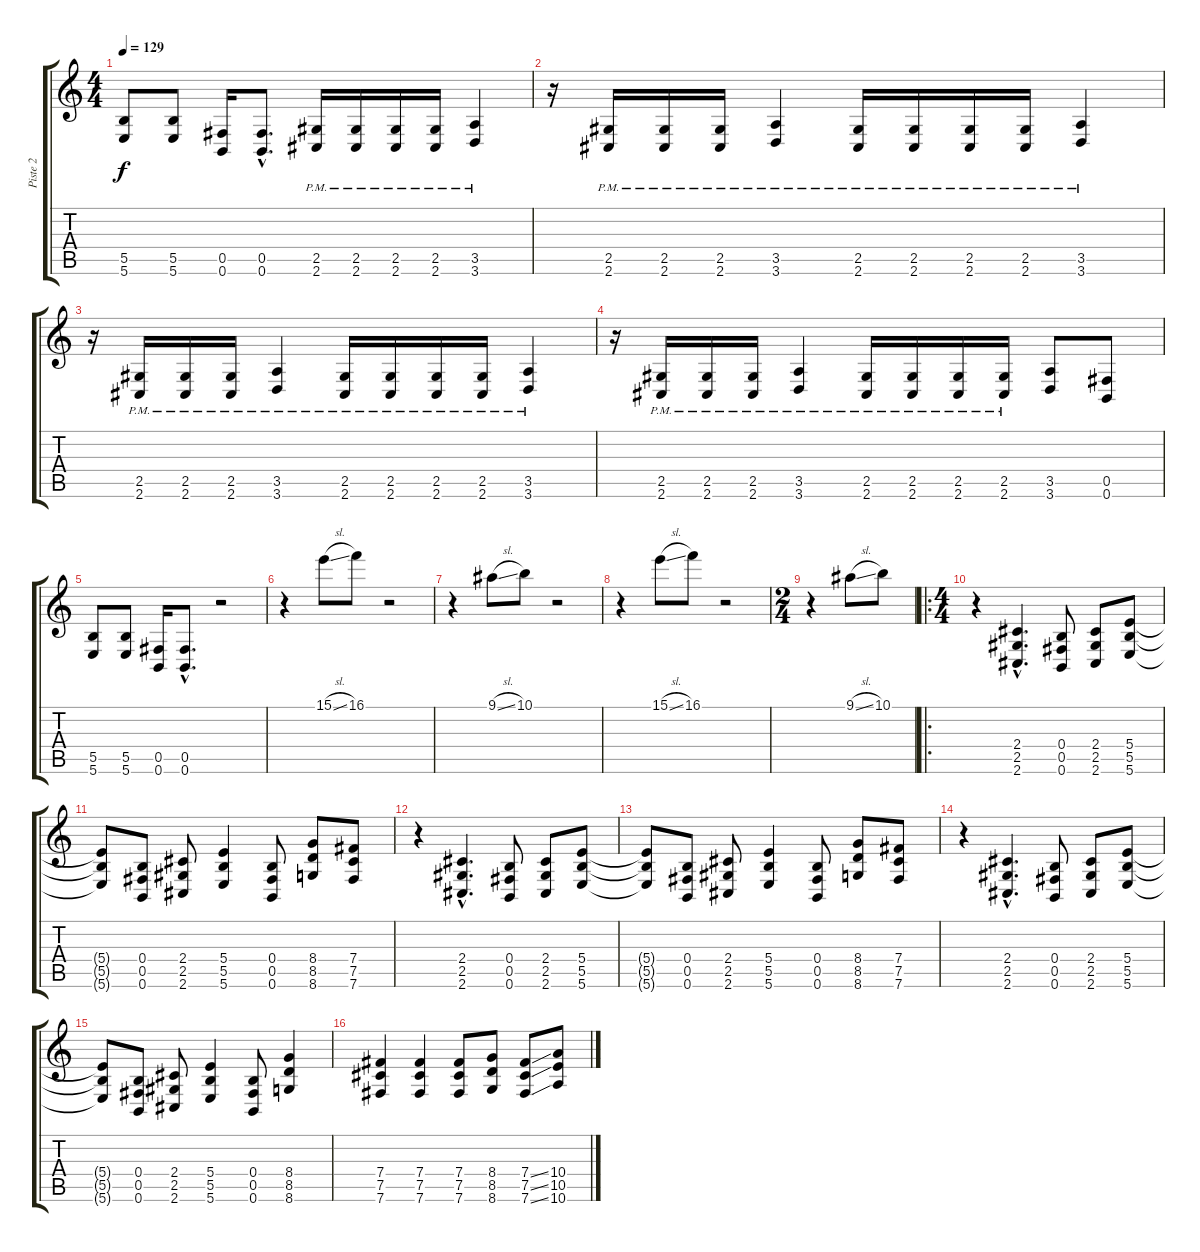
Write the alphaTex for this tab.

\track ("Piste 2" "Piste 2") {instrument distortionguitar}
\staff {score tabs}
\tuning (Db4 Ab3 E3 B2 Gb2 B1) {hide}
\ts (4 4)
\tempo 129
\clef g2
\ks c
(5.5 5.6).8{dy f} (5.5 5.6).8 (0.5 0.6).16 (0.5{hac} 0.6{hac}).8{d} (2.5{pm} 2.6{pm}).16 (2.5{pm} 2.6{pm}).16 (2.5{pm} 2.6{pm}).16 (2.5{pm} 2.6{pm}).16 (3.5{pm} 3.6{pm}).4 |
r.16 (2.5{pm} 2.6{pm}).16 (2.5{pm} 2.6{pm}).16 (2.5{pm} 2.6{pm}).16 (3.5{pm} 3.6{pm}).4 (2.5{pm} 2.6{pm}).16 (2.5{pm} 2.6{pm}).16 (2.5{pm} 2.6{pm}).16 (2.5{pm} 2.6{pm}).16 (3.5{pm} 3.6{pm}).4 |
r.16 (2.5{pm} 2.6{pm}).16 (2.5{pm} 2.6{pm}).16 (2.5{pm} 2.6{pm}).16 (3.5{pm} 3.6{pm}).4 (2.5{pm} 2.6{pm}).16 (2.5{pm} 2.6{pm}).16 (2.5{pm} 2.6{pm}).16 (2.5{pm} 2.6{pm}).16 (3.5{pm} 3.6{pm}).4 |
r.16 (2.5{pm} 2.6{pm}).16 (2.5{pm} 2.6{pm}).16 (2.5{pm} 2.6{pm}).16 (3.5{pm} 3.6{pm}).4 (2.5{pm} 2.6{pm}).16 (2.5{pm} 2.6{pm}).16 (2.5{pm} 2.6{pm}).16 (2.5{pm} 2.6{pm}).16 (3.5 3.6).8 (0.5 0.6).8 |
(5.5 5.6).8 (5.5 5.6).8 (0.5 0.6).16 (0.5{hac} 0.6{hac}).8{d} r.2 |
r.4 15.1{sl}.8 16.1.8 r.2 |
r.4 9.1{sl}.8 10.1.8 r.2 |
r.4 15.1{sl}.8 16.1.8 r.2 |
\ts (2 4)
r.4 9.1{sl}.8 10.1.8 |
\ro
\ts (4 4)
r.4 (2.4{hac} 2.5{hac} 2.6{hac}).4{d} (0.4 0.5 0.6).8 (2.4 2.5 2.6).8 (5.4 5.5 5.6).8 |
(5.4{t} 5.5{t} 5.6{t}).8 (0.4 0.5 0.6).8 (2.4 2.5 2.6).8 (5.4 5.5 5.6).4 (0.4 0.5 0.6).8 (8.4 8.5 8.6).8 (7.4 7.5 7.6).8 |
r.4 (2.4{hac} 2.5{hac} 2.6{hac}).4{d} (0.4 0.5 0.6).8 (2.4 2.5 2.6).8 (5.4 5.5 5.6).8 |
(5.4{t} 5.5{t} 5.6{t}).8 (0.4 0.5 0.6).8 (2.4 2.5 2.6).8 (5.4 5.5 5.6).4 (0.4 0.5 0.6).8 (8.4 8.5 8.6).8 (7.4 7.5 7.6).8 |
r.4 (2.4{hac} 2.5{hac} 2.6{hac}).4{d} (0.4 0.5 0.6).8 (2.4 2.5 2.6).8 (5.4 5.5 5.6).8 |
(5.4{t} 5.5{t} 5.6{t}).8 (0.4 0.5 0.6).8 (2.4 2.5 2.6).8 (5.4 5.5 5.6).4 (0.4 0.5 0.6).8 (8.4 8.5 8.6).4 |
(7.4 7.5 7.6).4 (7.4 7.5 7.6).4 (7.4 7.5 7.6).8 (8.4 8.5 8.6).8 (7.4{ss} 7.5{ss} 7.6{ss}).8 (10.4 10.5 10.6).8
